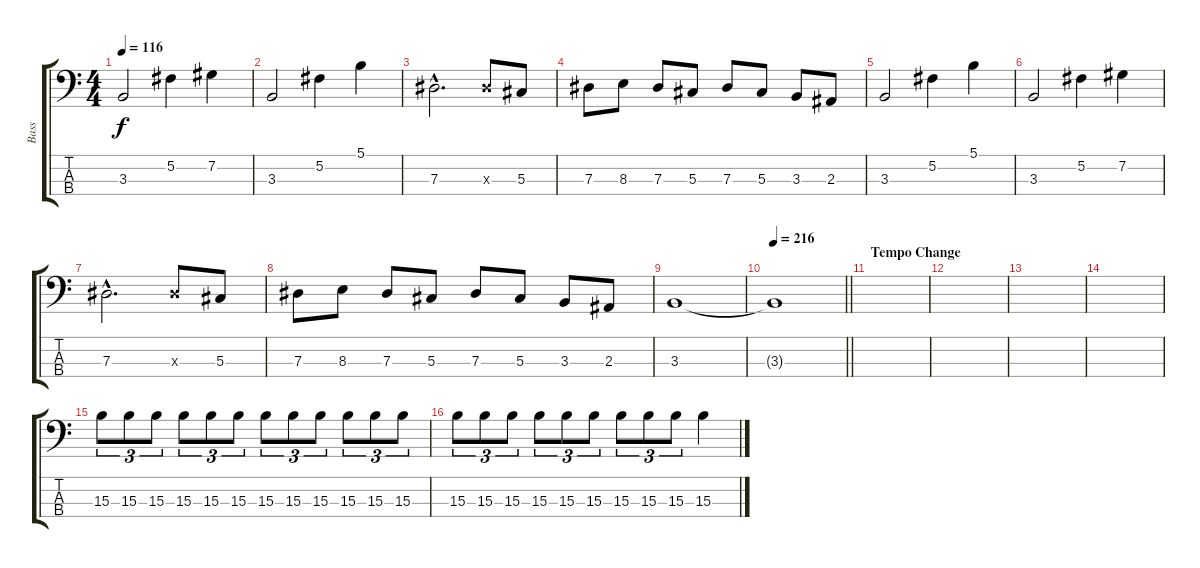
\track ("Bass" "Bass") {instrument electricbassfinger}
\staff {score tabs}
\tuning (Gb2 Db2 Ab1 Eb1) {hide}
\ts (4 4)
\tempo 116
\clef f4
\ks c
3.3.2{dy f} 5.2.4 7.2.4 |
3.3.2 5.2.4 5.1.4 |
7.3{hac}.2{d} 7.3{x}.8 5.3.8 |
7.3.8 8.3.8 7.3.8 5.3.8 7.3.8 5.3.8 3.3.8 2.3.8 |
3.3.2 5.2.4 5.1.4 |
3.3.2 5.2.4 7.2.4 |
7.3{hac}.2{d} 7.3{x}.8 5.3.8 |
7.3.8 8.3.8 7.3.8 5.3.8 7.3.8 5.3.8 3.3.8 2.3.8 |
3.3.1 |
\tempo 216
\barLineRight lightlight
3.3{t}.1 |
\section ("" "Tempo Change")
|
|
|
|
15.3.8{tu (3 2)} 15.3.8{tu (3 2)} 15.3.8{tu (3 2)} 15.3.8{tu (3 2)} 15.3.8{tu (3 2)} 15.3.8{tu (3 2)} 15.3.8{tu (3 2)} 15.3.8{tu (3 2)} 15.3.8{tu (3 2)} 15.3.8{tu (3 2)} 15.3.8{tu (3 2)} 15.3.8{tu (3 2)} |
15.3.8{tu (3 2)} 15.3.8{tu (3 2)} 15.3.8{tu (3 2)} 15.3.8{tu (3 2)} 15.3.8{tu (3 2)} 15.3.8{tu (3 2)} 15.3.8{tu (3 2)} 15.3.8{tu (3 2)} 15.3.8{tu (3 2)} 15.3{sl}.4
